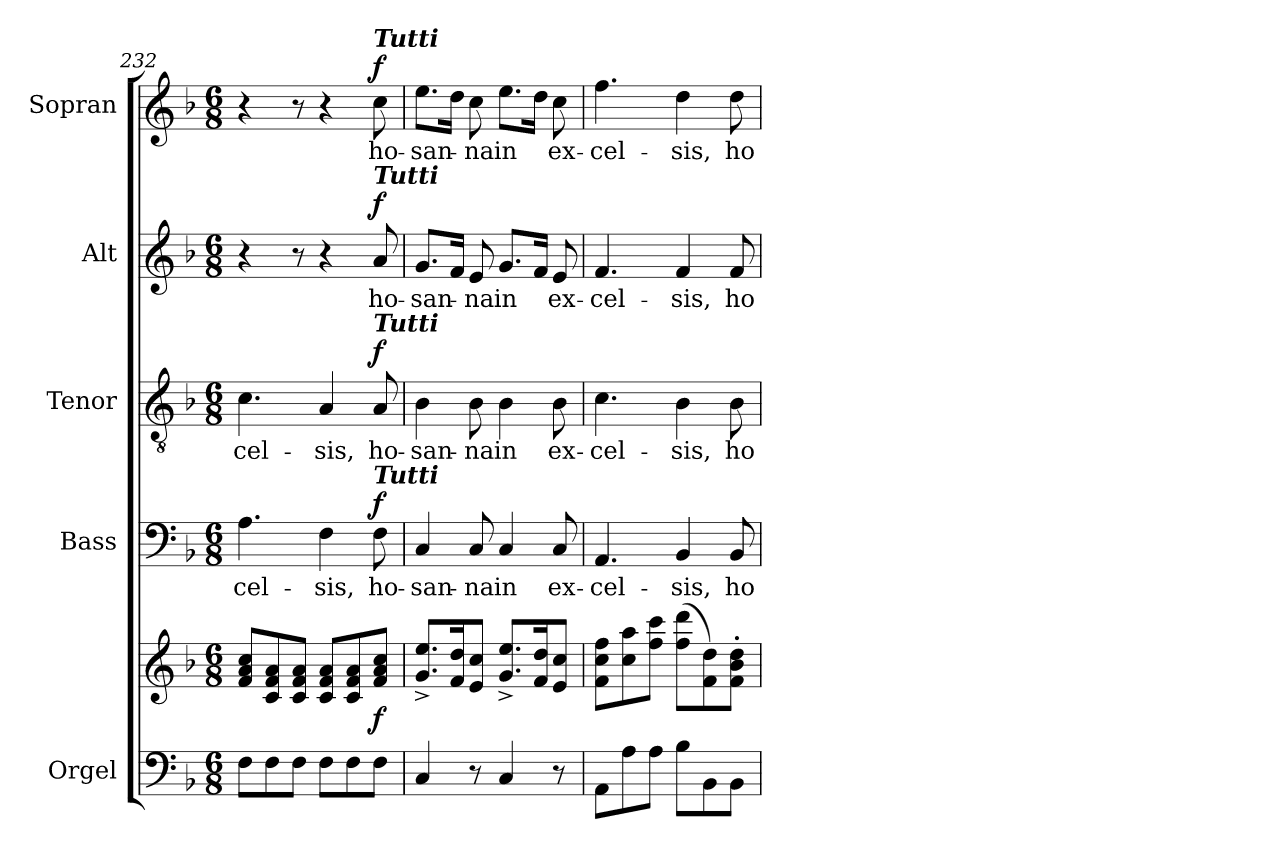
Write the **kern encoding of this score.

**kern	**kern	**dynam	**kern	**text	**dynam	**kern	**text	**dynam	**kern	**text	**dynam	**kern	**text	**dynam
*part5	*part5	*part5	*part4	*part4	*part4	*part3	*part3	*part3	*part2	*part2	*part2	*part1	*part1	*part1
*staff6	*staff5	*staff5/6	*staff4	*staff4	*staff4	*staff3	*staff3	*staff3	*staff2	*staff2	*staff2	*staff1	*staff1	*staff1
*I"Orgel	*	*	*I"Bass	*	*	*I"Tenor	*	*	*I"Alt	*	*	*I"Sopran	*	*
*I'Org.	*	*	*I'B.	*	*	*I'T.	*	*	*I'A.	*	*	*I'S.	*	*
*clefF4	*clefG2	*	*clefF4	*	*	*clefGv2	*	*	*clefG2	*	*	*clefG2	*	*
*k[b-]	*k[b-]	*	*k[b-]	*	*	*k[b-]	*	*	*k[b-]	*	*	*k[b-]	*	*
*F:	*F:	*	*F:	*	*	*F:	*	*	*F:	*	*	*F:	*	*
*M6/8	*M6/8	*	*M6/8	*	*	*M6/8	*	*	*M6/8	*	*	*M6/8	*	*
=232	=232	=232	=232	=232	=232	=232	=232	=232	=232	=232	=232	=232	=232	=232
!	!	!	!	!LO:LY:b	!	!	!LO:LY:b	!	!	!	!	!	!	!
8F\L	8f/ 8a/ 8cc/L	.	4.A\	-cel-	.	4.c\	-cel-	.	4r	.	.	4r	.	.
8F\	8c/ 8f/ 8a/	.	.	.	.	.	.	.	.	.	.	.	.	.
8F\J	8c/ 8f/ 8a/J	.	.	.	.	.	.	.	8r	.	.	8r	.	.
!	!	!	!	!LO:LY:b	!	!	!LO:LY:b	!	!	!	!	!	!	!
8F\L	8c/ 8f/ 8a/L	.	4F\	-sis,	.	4A/	-sis,	.	4r	.	.	4r	.	.
8F\	8c/ 8f/ 8a/	.	.	.	.	.	.	.	.	.	.	.	.	.
!	!	!	!	!	!	!	!	!	!	!	!	!LO:TX:a:Bi:t=Tutti	!	!
!	!	!	!	!	!	!	!	!	!LO:TX:a:Bi:t=Tutti	!	!	!	!	!
!	!	!	!	!	!	!LO:TX:a:Bi:t=Tutti	!	!	!	!	!	!	!	!
!	!	!	!LO:TX:a:Bi:t=Tutti	!	!	!	!	!	!	!	!	!	!	!
!	!	!LO:DY:b	!	!LO:LY:b	!LO:DY:a	!	!LO:LY:b	!LO:DY:a	!	!LO:LY:b	!LO:DY:a	!	!LO:LY:b	!LO:DY:a
8F\J	8f/ 8a/ 8cc/J	f	8F\	ho-	f	8A/	ho-	f	8a/	ho-	f	8cc\	ho-	f
=233	=233	=233	=233	=233	=233	=233	=233	=233	=233	=233	=233	=233	=233	=233
!	!	!	!	!LO:LY:b	!	!	!LO:LY:b	!	!	!LO:LY:b	!	!	!LO:LY:b	!
4C/	8.g/^< 8.ee/^<L	.	4C/	-san-	.	4B-\	-san-	.	8.g/L	-san-	.	8.ee\L	-san-	.
.	16f/ 16dd/k	.	.	.	.	.	.	.	16f/Jk	.	.	16dd\Jk	.	.
!	!	!	!	!LO:LY:b	!	!	!LO:LY:b	!	!	!LO:LY:b	!	!	!LO:LY:b	!
8r	8e/ 8cc/J	.	8C/	-na	.	8B-\	-na	.	8e/	-na	.	8cc\	-na	.
!	!	!	!	!LO:LY:b	!	!	!LO:LY:b	!	!	!LO:LY:b	!	!	!LO:LY:b	!
4C/	8.g/^< 8.ee/^<L	.	4C/	in	.	4B-\	in	.	8.g/L	in	.	8.ee\L	in	.
.	16f/ 16dd/k	.	.	.	.	.	.	.	16f/Jk	.	.	16dd\Jk	.	.
!	!	!	!	!LO:LY:b	!	!	!LO:LY:b	!	!	!LO:LY:b	!	!	!LO:LY:b	!
8r	8e/ 8cc/J	.	8C/	ex-	.	8B-\	ex-	.	8e/	ex-	.	8cc\	ex-	.
=234	=234	=234	=234	=234	=234	=234	=234	=234	=234	=234	=234	=234	=234	=234
!	!	!	!	!LO:LY:b	!	!	!LO:LY:b	!	!	!LO:LY:b	!	!	!LO:LY:b	!
8AA\L	8f\ 8cc\ 8ff\L	.	4.AA/	-cel-	.	4.c\	-cel-	.	4.f/	-cel-	.	4.ff\	-cel-	.
8A\	8cc\ 8aa\	.	.	.	.	.	.	.	.	.	.	.	.	.
8A\J	8ff\ 8ccc\J	.	.	.	.	.	.	.	.	.	.	.	.	.
!	!	!	!	!LO:LY:b	!	!	!LO:LY:b	!	!	!LO:LY:b	!	!	!LO:LY:b	!
8B-\L	(>8ff\ 8ddd\L	.	4BB-/	-sis,	.	4B-\	-sis,	.	4f/	-sis,	.	4dd\	-sis,	.
8BB-\	8f\ 8dd\)	.	.	.	.	.	.	.	.	.	.	.	.	.
!	!	!	!	!LO:LY:b	!	!	!LO:LY:b	!	!	!LO:LY:b	!	!	!LO:LY:b	!
8BB-\J	8f\'> 8b-\'> 8dd\'>J	.	8BB-/	ho-	.	8B-\	ho-	.	8f/	ho-	.	8dd\	ho-	.
=	=	=	=	=	=	=	=	=	=	=	=	=	=	=
*-	*-	*-	*-	*-	*-	*-	*-	*-	*-	*-	*-	*-	*-	*-
